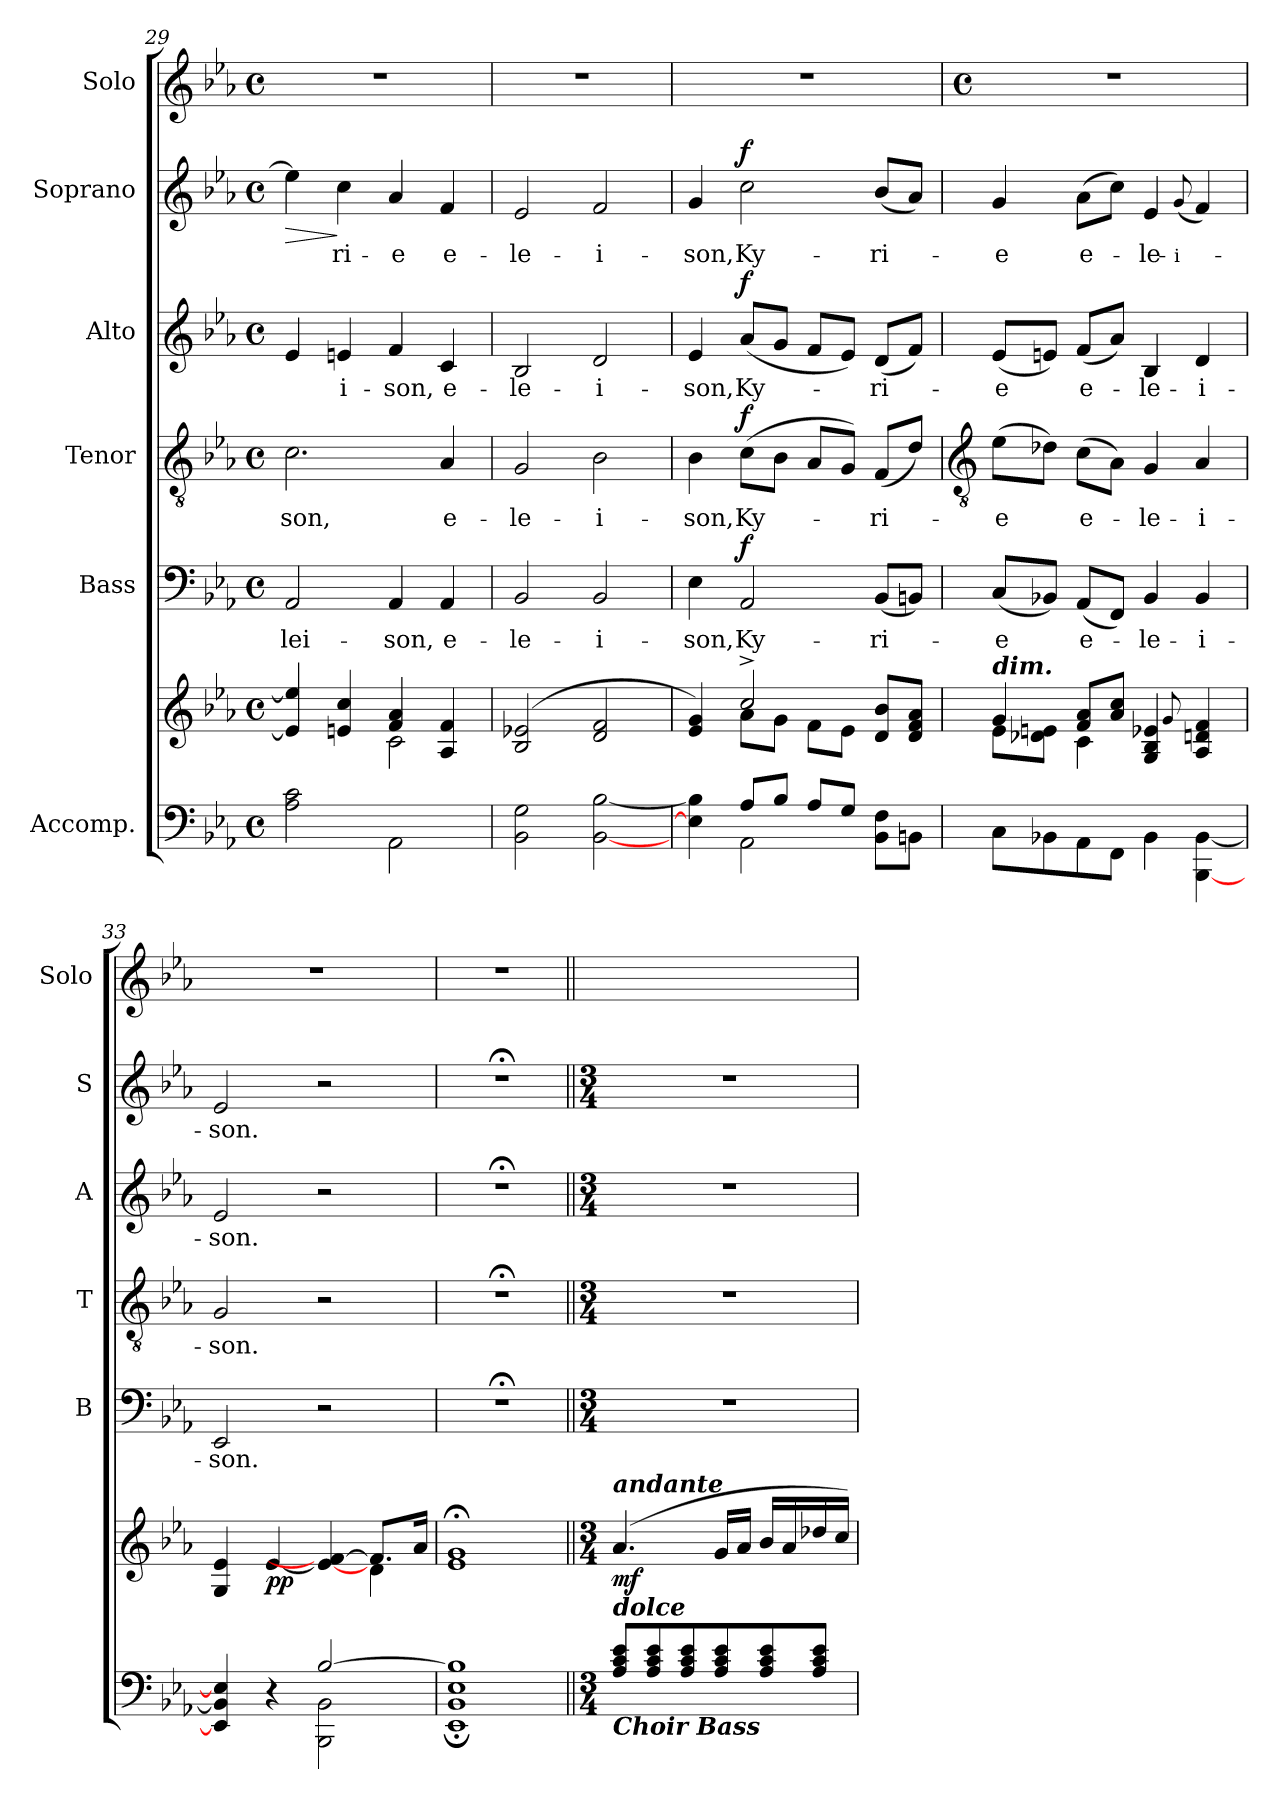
**kern	**kern	**dynam	**kern	**text	**dynam	**kern	**text	**dynam	**kern	**text	**dynam	**kern	**text	**dynam	**kern
*part6	*part6	*part6	*part5	*part5	*part5	*part4	*part4	*part4	*part3	*part3	*part3	*part2	*part2	*part2	*part1
*staff7	*staff6	*staff6/7	*staff5	*staff5	*staff5	*staff4	*staff4	*staff4	*staff3	*staff3	*staff3	*staff2	*staff2	*staff2	*staff1
*I"Accomp.	*	*	*I"Bass	*	*	*I"Tenor	*	*	*I"Alto	*	*	*I"Soprano	*	*	*I"Solo
*	*	*	*I'B	*	*	*I'T	*	*	*I'A	*	*	*I'S	*	*	*I'Solo
*clefF4	*clefG2	*	*clefF4	*	*	*clefGv2	*	*	*clefG2	*	*	*clefG2	*	*	*clefG2
*k[b-e-a-]	*k[b-e-a-]	*	*k[b-e-a-]	*	*	*k[b-e-a-]	*	*	*k[b-e-a-]	*	*	*k[b-e-a-]	*	*	*k[b-e-a-]
*E-:	*E-:	*	*E-:	*	*	*E-:	*	*	*E-:	*	*	*E-:	*	*	*E-:
*M4/4	*M4/4	*	*M4/4	*	*	*M4/4	*	*	*M4/4	*	*	*M4/4	*	*	*M4/4
*met(c)	*met(c)	*	*met(c)	*	*	*met(c)	*	*	*met(c)	*	*	*met(c)	*	*	*met(c)
=29	=29	=29	=29	=29	=29	=29	=29	=29	=29	=29	=29	=29	=29	=29	=29
*^	*^	*	*	*	*	*	*	*	*	*	*	*	*	*	*
!	!	!	!	!	!	!LO:LY:b	!	!	!LO:LY:b	!	!	!	!	!	!	!LO:HP:b	!
1ryy	2A- 2c	4e-] 4ee-]	2ryy	.	2AA-	-lei-	.	2.c	-son,	.	4e-	.	.	4ee-]	.	>	1r
!	!	!	!	!	!	!	!	!	!	!	!	!LO:LY:b	!	!	!LO:LY:b	!	!
.	.	4en 4cc	.	.	.	.	.	.	.	.	4en	i-	.	4cc	ri-	]	.
!	!	!	!	!	!	!LO:LY:b	!	!	!	!	!	!LO:LY:b	!	!	!LO:LY:b	!	!
.	2AA-	4f 4a-	2c\	.	4AA-	-son,	.	.	.	.	4f	-son,	.	4a-	-e	.	.
!	!	!	!	!	!	!LO:LY:b	!	!	!LO:LY:b	!	!	!LO:LY:b	!	!	!LO:LY:b	!	!
.	.	4A- 4f	.	.	4AA-	e-	.	4A-	e-	.	4c	e-	.	4f	e-	.	.
=30	=30	=30	=30	=30	=30	=30	=30	=30	=30	=30	=30	=30	=30	=30	=30	=30	=30
!	!	!	!	!	!	!LO:LY:b	!	!	!LO:LY:b	!	!	!LO:LY:b	!	!	!LO:LY:b	!	!
1ryy	2BB- 2G	(<2B- 2e-X	1ryy	.	2BB-	-le-	.	2G	-le-	.	2B-	-le-	.	2e-	-le-	.	1r
!	!	!	!	!	!	!LO:LY:b	!	!	!LO:LY:b	!	!	!LO:LY:b	!	!	!LO:LY:b	!	!
.	[2BB- [2B-	2d 2f	.	.	2BB-	-i-	.	2B-	-i-	.	2d	-i-	.	2f	-i-	.	.
=31	=31	=31	=31	=31	=31	=31	=31	=31	=31	=31	=31	=31	=31	=31	=31	=31	=31
!	!	!	!	!	!	!LO:LY:b	!	!	!LO:LY:b	!	!	!LO:LY:b	!	!	!LO:LY:b	!	!
4ryy	4E-] 4B-]	4e- 4g)	4ryy	.	4E-	-son,	.	4B-	-son,	.	4e-	-son,	.	4g	-son,	.	1r
!	!	!	!	!	!	!LO:LY:b	!LO:DY:b	!	!LO:LY:b	!LO:DY:b	!	!LO:LY:b	!LO:DY:b	!	!LO:LY:b	!LO:DY:b	!
8A-/L	2AA-\	2cc^/	8a-\L	.	2AA-	Ky-	f	(<8cL	Ky-	f	(<8a-L	Ky-	f	2cc	Ky-	f	.
8B-/J	.	.	8g\J	.	.	.	.	8B-J	.	.	8gJ	.	.	.	.	.	.
8A-/L	.	.	8f\L	.	.	.	.	8A-L	.	.	8fL	.	.	.	.	.	.
8G/J	.	.	8e-\J	.	.	.	.	8GJ)	.	.	8e-J)	.	.	.	.	.	.
!	!	!	!	!	!	!LO:LY:b	!	!	!LO:LY:b	!	!	!LO:LY:b	!	!	!LO:LY:b	!	!
4ryy	8BB- 8FL	8d 8b-L	4ryy	.	(<8BB-L	-ri-	.	(8FL	ri-	.	(<8dL	ri-	.	(<8b-L	-ri-	.	.
.	8BBnJ	8d 8f 8a-J	.	.	8BBnJ)	.	.	8dJ)	.	.	8fJ)	.	.	8a-J)	.	.	.
!!LO:LB:g=z
=32	=32	=32	=32	=32	=32	=32	=32	=32	=32	=32	=32	=32	=32	=32	=32	=32	=32
*	*	*	*	*	*	*	*	*clefGv2	*	*	*	*	*	*	*	*	*
*	*	*	*	*	*	*	*	*	*	*	*	*	*	*	*	*	*M4/4
*	*	*	*	*	*	*	*	*	*	*	*	*	*	*	*	*	*met(c)
!	!	!LO:TX:a:Bi:t=dim.	!	!	!	!	!	!	!	!	!	!	!	!	!	!	!
!	!	!	!	!	!	!LO:LY:b	!	!	!LO:LY:b	!	!	!LO:LY:b	!	!	!LO:LY:b	!	!
1ryy	8CL	4g	8e-\L	.	(<8CL	e	.	(>8e-L	e	.	(<8e-L	e	.	4g	e	.	1r
.	8BB-X	.	8d-X\ 8en\J	.	8BB-XJ)	.	.	8d-XJ)	.	.	8enJ)	.	.	.	.	.	.
!	!	!	!	!	!	!LO:LY:b	!	!	!LO:LY:b	!	!	!LO:LY:b	!	!	!LO:LY:b	!	!
.	8AA-	8f 8a-L	4c\	.	(<8AA-L	e-	.	(>8cL	e-	.	(<8fL	e-	.	(>8a-L	e-	.	.
.	8FFJ	8a- 8ccJ	.	.	8FFJ)	.	.	8A-J)	.	.	8a-J)	.	.	8ccJ)	.	.	.
!	!	!	!	!	!	!LO:LY:b	!	!	!LO:LY:b	!	!	!LO:LY:b	!	!	!LO:LY:b	!	!
.	4BB-	4G 4B- 4e-X	2ryy	.	4BB-	le-	.	4G	le-	.	4B-	le-	.	4e-	le-	.	.
!	!	!	!	!	!	!	!	!	!	!	!	!	!	!	!LO:LY:b	!	!
.	.	8qqg	.	.	.	.	.	.	.	.	.	.	.	(<8qqgL	-i-	.	.
!	!	!	!	!	!	!LO:LY:b	!	!	!LO:LY:b	!	!	!LO:LY:b	!	!	!	!	!
.	[4BBB- [4BB-	4A- 4d 4f	.	.	4BB-	-i-	.	4A-	-i-	.	4d	-i-	.	4f)	.	.	.
=33	=33	=33	=33	=33	=33	=33	=33	=33	=33	=33	=33	=33	=33	=33	=33	=33	=33
!	!	!	!	!	!	!LO:LY:b	!	!	!LO:LY:b	!	!	!LO:LY:b	!	!	!LO:LY:b	!	!
2ryy	4EE-] 4BB-] 4E-]	4G 4e-	2ryy	.	2EE-	-son.	.	2G	-son.	.	2e-	-son.	.	2e-	son.	.	1r
!	!	!	!	!LO:DY:b	!	!	!	!	!	!	!	!	!	!	!	!	!
.	4r	[4e-	.	pp	.	.	.	.	.	.	.	.	.	.	.	.	.
[2B-/	2BBB-\ 2BB-\	4e-_ 4f_	4ryy	.	2r	.	.	2r	.	.	2r	.	.	2r	.	.	.
.	.	8.fL]	4d\	.	.	.	.	.	.	.	.	.	.	.	.	.	.
.	.	16a-J	.	.	.	.	.	.	.	.	.	.	.	.	.	.	.
=34	=34	=34	=34	=34	=34	=34	=34	=34	=34	=34	=34	=34	=34	=34	=34	=34	=34
1B-]	1EE-; 1BB-; 1E-;	1e-;< 1g;<	1ryy	.	1r;<	.	.	1r;<	.	.	1r;<	.	.	1r;<	.	.	1r
=35||	=35||	=35||	=35||	=35||	=35||	=35||	=35||	=35||	=35||	=35||	=35||	=35||	=35||	=35||	=35||	=35||	=35||
*M3/4	*	*M3/4	*	*	*M3/4	*	*	*M3/4	*	*	*M3/4	*	*	*M3/4	*	*	*
!	!	!LO:TX:b:Bi:t=dolce	!	!	!	!	!	!	!	!	!	!	!	!	!	!	!
!	!	!LO:TX:a:Bi:t=andante	!	!	!	!	!	!	!	!	!	!	!	!	!	!	!
!LO:TX:b:Bi:t=Choir Bass	!	!	!	!	!	!	!	!	!	!	!	!	!	!	!	!	!
!	!LO:N:vis=1	!	!LO:N:vis=1	!LO:DY:b	!LO:N:vis=1	!	!	!LO:N:vis=1	!	!	!LO:N:vis=1	!	!	!LO:N:vis=1	!	!	!
8A- 8c 8e-L	2.ryy	(>4.a-	2.ryy	mf	2.r	.	.	2.r	.	.	2.r	.	.	2.r	.	.	2.r
8A- 8c 8e-	.	.	.	.	.	.	.	.	.	.	.	.	.	.	.	.	.
8A- 8c 8e-	.	.	.	.	.	.	.	.	.	.	.	.	.	.	.	.	.
8A- 8c 8e-	.	16gLL	.	.	.	.	.	.	.	.	.	.	.	.	.	.	.
.	.	16a-JJ	.	.	.	.	.	.	.	.	.	.	.	.	.	.	.
8A- 8c 8e-	.	16b-LL	.	.	.	.	.	.	.	.	.	.	.	.	.	.	.
.	.	16a-	.	.	.	.	.	.	.	.	.	.	.	.	.	.	.
8A- 8c 8e-J	.	16dd-X	.	.	.	.	.	.	.	.	.	.	.	.	.	.	.
.	.	16ccJJ)	.	.	.	.	.	.	.	.	.	.	.	.	.	.	.
*v	*v	*	*	*	*	*	*	*	*	*	*	*	*	*	*	*	*
*	*v	*v	*	*	*	*	*	*	*	*	*	*	*	*	*	*
=	=	=	=	=	=	=	=	=	=	=	=	=	=	=	=
*-	*-	*-	*-	*-	*-	*-	*-	*-	*-	*-	*-	*-	*-	*-	*-
